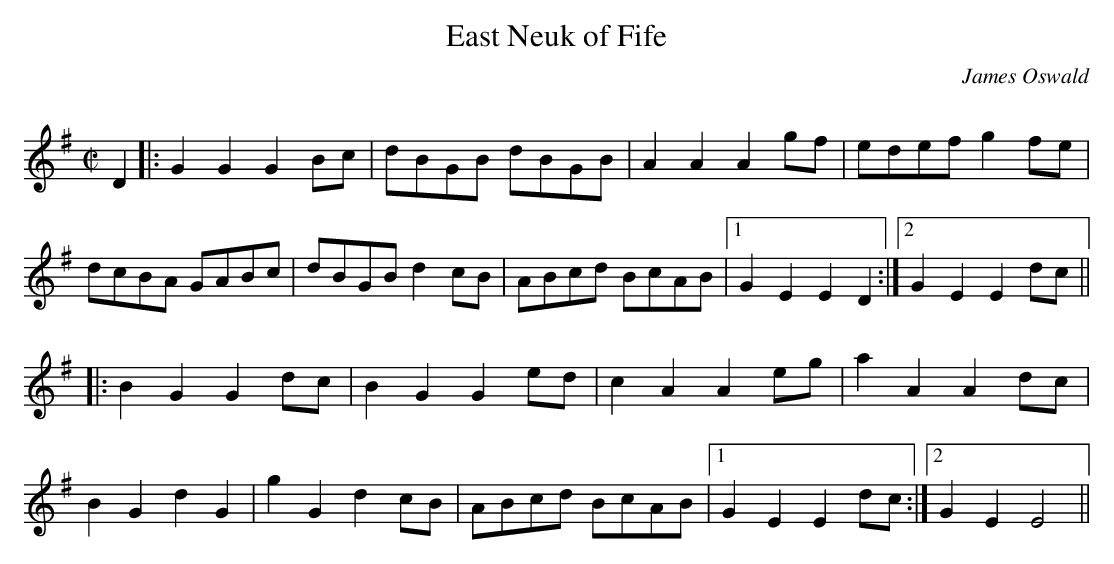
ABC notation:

X:1
T:East Neuk of Fife
C:James Oswald
Q:140
M:C|
L:1/8
K:Emin
D2 |: G2 G2 G2 Bc | dBGB dBGB | A2 A2 A2 gf | edef g2 fe |
dcBA GABc | dBGB d2 cB | ABcd BcAB |1 G2 E2 E2 D2 :|2 G2 E2 E2 dc ||
|: B2 G2 G2 dc | B2 G2 G2 ed | c2 A2 A2 eg | a2 A2 A2 dc |
B2 G2 d2 G2 | g2 G2 d2 cB | ABcd BcAB |1 G2 E2 E2 dc :|2 G2 E2 E4 ||
